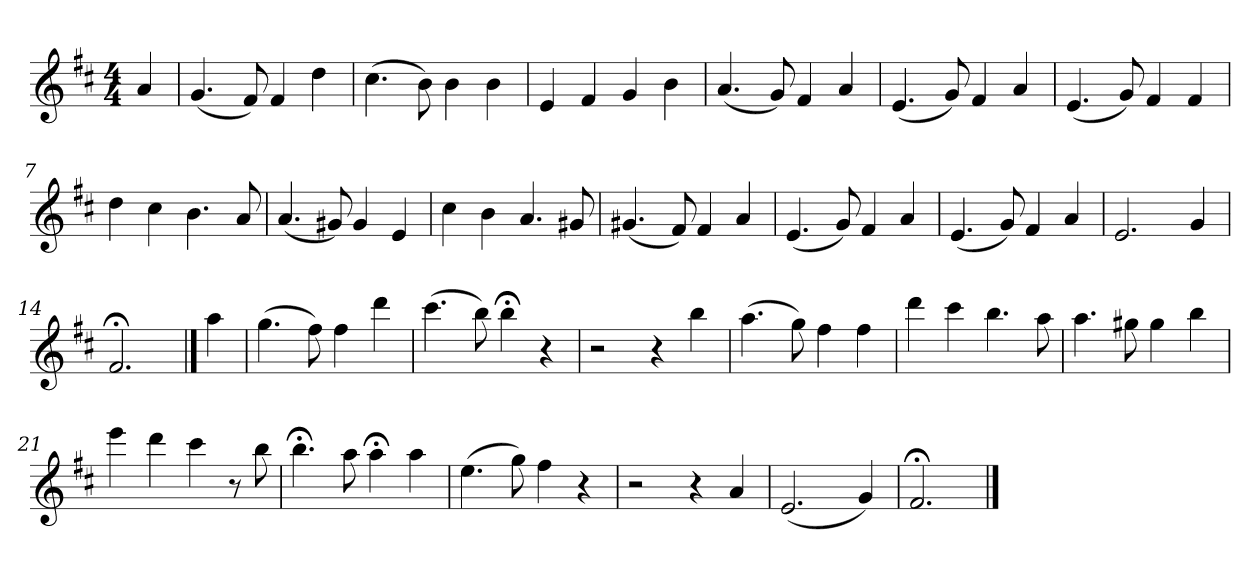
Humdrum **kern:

**kern
*part1
*staff1
*clefG2
*k[f#c#]
*F#:phr
*M4/4
*MM120
=
4a
=1
(4.g
8f#)
4f#
4dd
=2
(4.cc#
8b)
4b
4b
=3
4e
4f#
4g
4b
=4
(4.a
8g)
4f#
4a
=5
(4.e
8g)
4f#
4a
=6
(4.e
8g)
4f#
4f#
=7
4dd
4cc#
4.b
8a
=8
(4.a
8g#X)
4g#
4e
=9
4cc#
4b
4.a
8g#X
=10
(4.g#X
8f#)
4f#
4a
=11
(4.e
8g)
4f#
4a
=12
(4.e
8g)
4f#
4a
=13
2.e
4g
=14
2.f#;<
==
4aa
=15
(4.gg
8ff#)
4ff#
4ddd
=16
(4.ccc#
8bb)
4bb;<
4r
=17
2r
4r
4bb
=18
(4.aa
8gg)
4ff#
4ff#
=19
4ddd
4ccc#
4.bb
8aa
=20
4.aa
8gg#X
4gg#
4bb
=21
4eee
4ddd
4ccc#
8r
8bb
=22
4.bb;<
8aa
4aa;<
4aa
=23
(4.ee
8gg)
4ff#
4r
=24
2r
4r
4a
=25
(2.e
4g)
=26
2.f#;<
==
*-
